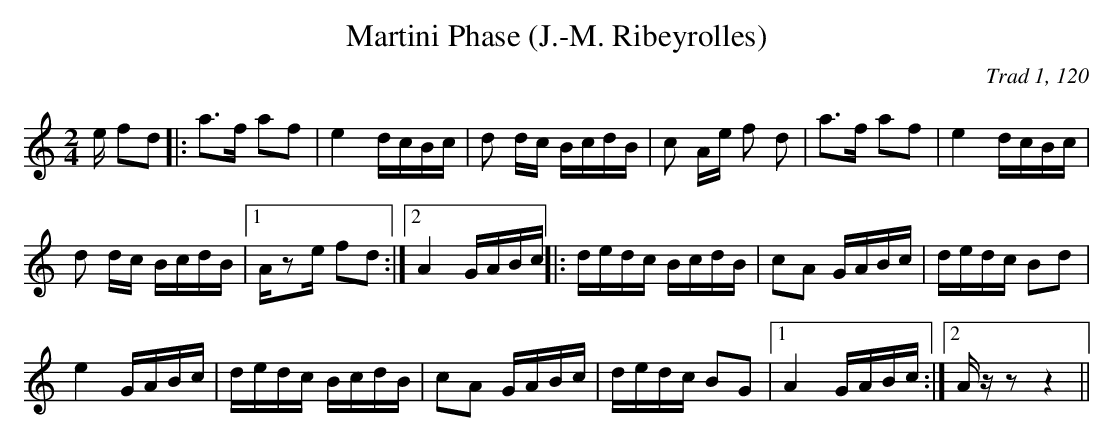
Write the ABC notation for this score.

X:1
T:Martini Phase (J.-M. Ribeyrolles)
C:Trad 1, 120
M:2/4
L:1/16
K:C
e f2d2|:a3f a2f2|e4 dcBc|d2 dc BcdB|\
c2 Ae f2 d2|a3f a2f2|e4 dcBc|
d2 dc BcdB|1 Az2e f2d2:|2 A4 GABc||\
|:dedc BcdB|c2A2 GABc|dedc B2d2|
e4 GABc|dedc BcdB|c2A2 GABc|\
dedc B2G2|1 A4 GABc:|2 Azz2z4||
